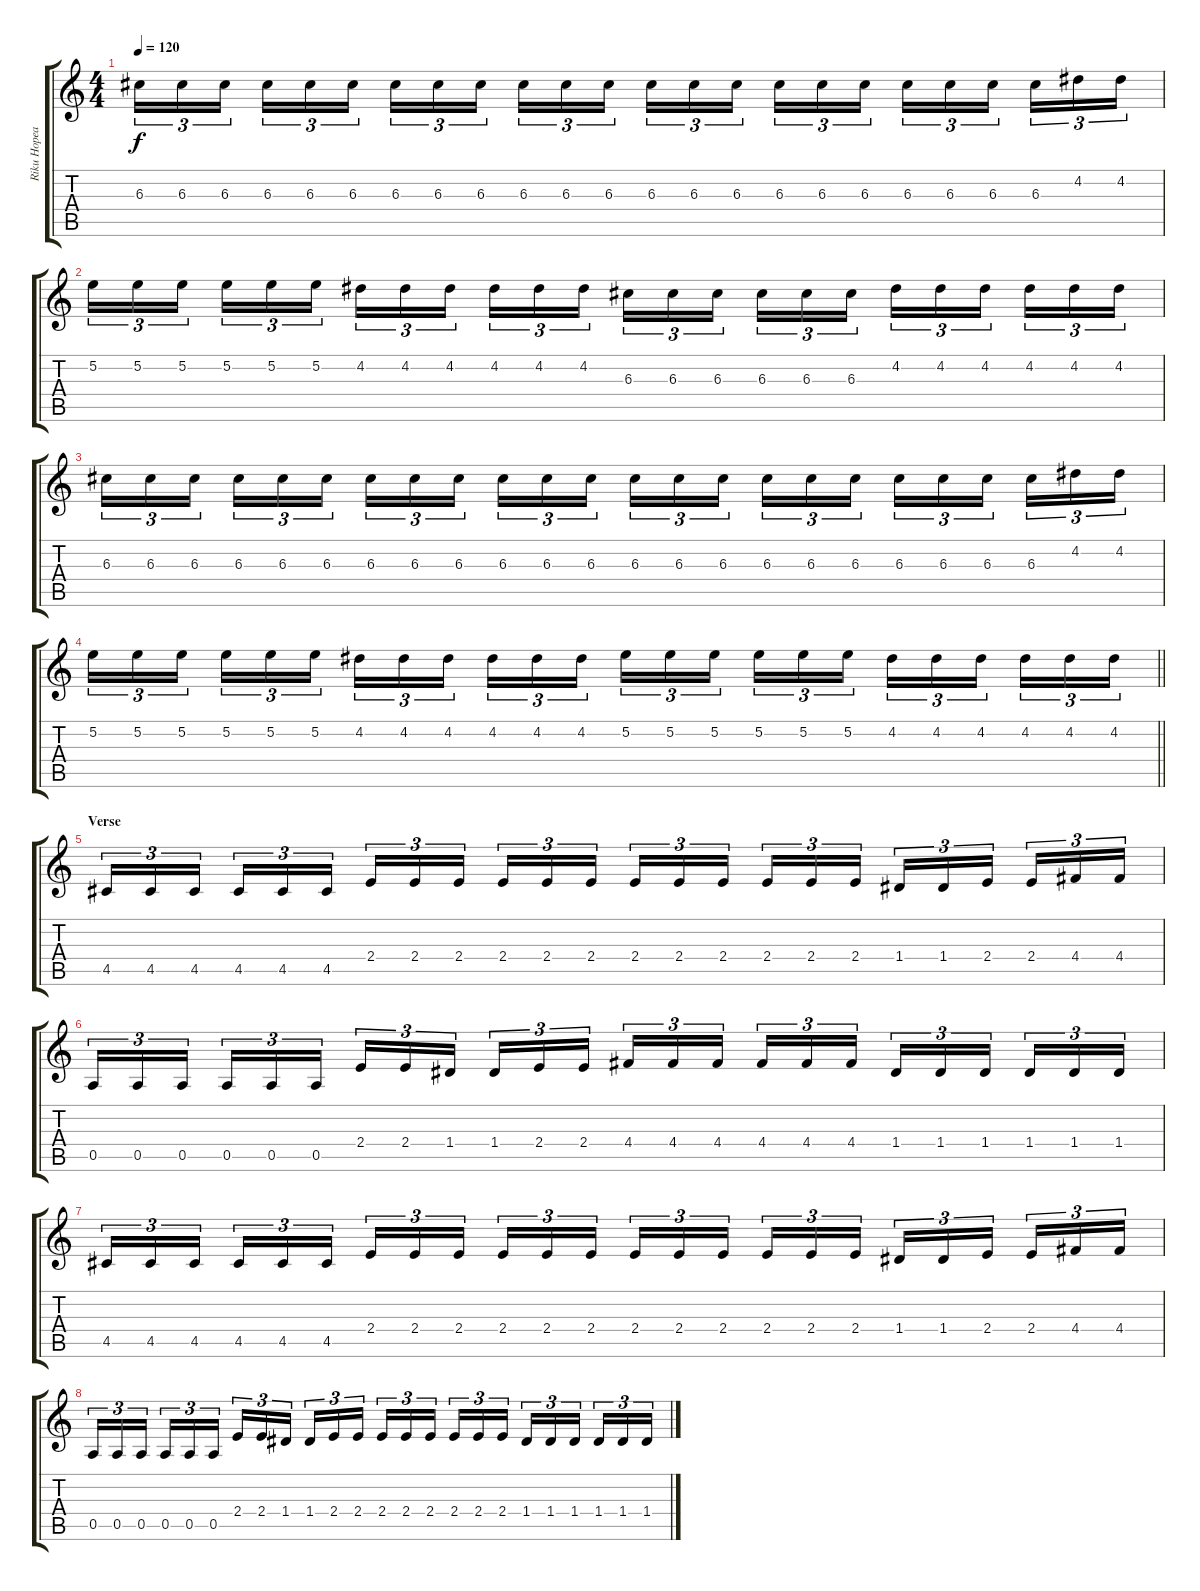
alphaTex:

\track ("Riku Hopeakoski" "Riku Hopea") {instrument distortionguitar}
\staff {score tabs}
\tuning (E4 B3 G3 D3 A2 E2) {hide}
\ts (4 4)
\tempo 120
\clef g2
\ks c
6.3.16{tu (3 2) dy f} 6.3.16{tu (3 2)} 6.3.16{tu (3 2) beam splitsecondary} 6.3.16{tu (3 2)} 6.3.16{tu (3 2)} 6.3.16{tu (3 2)} 6.3.16{tu (3 2)} 6.3.16{tu (3 2)} 6.3.16{tu (3 2) beam splitsecondary} 6.3.16{tu (3 2)} 6.3.16{tu (3 2)} 6.3.16{tu (3 2)} 6.3.16{tu (3 2)} 6.3.16{tu (3 2)} 6.3.16{tu (3 2) beam splitsecondary} 6.3.16{tu (3 2)} 6.3.16{tu (3 2)} 6.3.16{tu (3 2)} 6.3.16{tu (3 2)} 6.3.16{tu (3 2)} 6.3.16{tu (3 2) beam splitsecondary} 6.3.16{tu (3 2)} 4.2.16{tu (3 2)} 4.2.16{tu (3 2)} |
5.2.16{tu (3 2)} 5.2.16{tu (3 2)} 5.2.16{tu (3 2) beam splitsecondary} 5.2.16{tu (3 2)} 5.2.16{tu (3 2)} 5.2.16{tu (3 2)} 4.2.16{tu (3 2)} 4.2.16{tu (3 2)} 4.2.16{tu (3 2) beam splitsecondary} 4.2.16{tu (3 2)} 4.2.16{tu (3 2)} 4.2.16{tu (3 2)} 6.3.16{tu (3 2)} 6.3.16{tu (3 2)} 6.3.16{tu (3 2) beam splitsecondary} 6.3.16{tu (3 2)} 6.3.16{tu (3 2)} 6.3.16{tu (3 2)} 4.2.16{tu (3 2)} 4.2.16{tu (3 2)} 4.2.16{tu (3 2) beam splitsecondary} 4.2.16{tu (3 2)} 4.2.16{tu (3 2)} 4.2.16{tu (3 2)} |
6.3.16{tu (3 2)} 6.3.16{tu (3 2)} 6.3.16{tu (3 2) beam splitsecondary} 6.3.16{tu (3 2)} 6.3.16{tu (3 2)} 6.3.16{tu (3 2)} 6.3.16{tu (3 2)} 6.3.16{tu (3 2)} 6.3.16{tu (3 2) beam splitsecondary} 6.3.16{tu (3 2)} 6.3.16{tu (3 2)} 6.3.16{tu (3 2)} 6.3.16{tu (3 2)} 6.3.16{tu (3 2)} 6.3.16{tu (3 2) beam splitsecondary} 6.3.16{tu (3 2)} 6.3.16{tu (3 2)} 6.3.16{tu (3 2)} 6.3.16{tu (3 2)} 6.3.16{tu (3 2)} 6.3.16{tu (3 2) beam splitsecondary} 6.3.16{tu (3 2)} 4.2.16{tu (3 2)} 4.2.16{tu (3 2)} |
\barLineRight lightlight
5.2.16{tu (3 2)} 5.2.16{tu (3 2)} 5.2.16{tu (3 2) beam splitsecondary} 5.2.16{tu (3 2)} 5.2.16{tu (3 2)} 5.2.16{tu (3 2)} 4.2.16{tu (3 2)} 4.2.16{tu (3 2)} 4.2.16{tu (3 2) beam splitsecondary} 4.2.16{tu (3 2)} 4.2.16{tu (3 2)} 4.2.16{tu (3 2)} 5.2.16{tu (3 2)} 5.2.16{tu (3 2)} 5.2.16{tu (3 2) beam splitsecondary} 5.2.16{tu (3 2)} 5.2.16{tu (3 2)} 5.2.16{tu (3 2)} 4.2.16{tu (3 2)} 4.2.16{tu (3 2)} 4.2.16{tu (3 2) beam splitsecondary} 4.2.16{tu (3 2)} 4.2.16{tu (3 2)} 4.2.16{tu (3 2)} |
\section ("" "Verse")
4.5.16{tu (3 2)} 4.5.16{tu (3 2)} 4.5.16{tu (3 2) beam splitsecondary} 4.5.16{tu (3 2)} 4.5.16{tu (3 2)} 4.5.16{tu (3 2)} 2.4.16{tu (3 2)} 2.4.16{tu (3 2)} 2.4.16{tu (3 2) beam splitsecondary} 2.4.16{tu (3 2)} 2.4.16{tu (3 2)} 2.4.16{tu (3 2)} 2.4.16{tu (3 2)} 2.4.16{tu (3 2)} 2.4.16{tu (3 2) beam splitsecondary} 2.4.16{tu (3 2)} 2.4.16{tu (3 2)} 2.4.16{tu (3 2)} 1.4.16{tu (3 2)} 1.4.16{tu (3 2)} 2.4.16{tu (3 2) beam splitsecondary} 2.4.16{tu (3 2)} 4.4.16{tu (3 2)} 4.4.16{tu (3 2)} |
0.5.16{tu (3 2)} 0.5.16{tu (3 2)} 0.5.16{tu (3 2) beam splitsecondary} 0.5.16{tu (3 2)} 0.5.16{tu (3 2)} 0.5.16{tu (3 2)} 2.4.16{tu (3 2)} 2.4.16{tu (3 2)} 1.4.16{tu (3 2) beam splitsecondary} 1.4.16{tu (3 2)} 2.4.16{tu (3 2)} 2.4.16{tu (3 2)} 4.4.16{tu (3 2)} 4.4.16{tu (3 2)} 4.4.16{tu (3 2) beam splitsecondary} 4.4.16{tu (3 2)} 4.4.16{tu (3 2)} 4.4.16{tu (3 2)} 1.4.16{tu (3 2)} 1.4.16{tu (3 2)} 1.4.16{tu (3 2) beam splitsecondary} 1.4.16{tu (3 2)} 1.4.16{tu (3 2)} 1.4.16{tu (3 2)} |
4.5.16{tu (3 2)} 4.5.16{tu (3 2)} 4.5.16{tu (3 2) beam splitsecondary} 4.5.16{tu (3 2)} 4.5.16{tu (3 2)} 4.5.16{tu (3 2)} 2.4.16{tu (3 2)} 2.4.16{tu (3 2)} 2.4.16{tu (3 2) beam splitsecondary} 2.4.16{tu (3 2)} 2.4.16{tu (3 2)} 2.4.16{tu (3 2)} 2.4.16{tu (3 2)} 2.4.16{tu (3 2)} 2.4.16{tu (3 2) beam splitsecondary} 2.4.16{tu (3 2)} 2.4.16{tu (3 2)} 2.4.16{tu (3 2)} 1.4.16{tu (3 2)} 1.4.16{tu (3 2)} 2.4.16{tu (3 2) beam splitsecondary} 2.4.16{tu (3 2)} 4.4.16{tu (3 2)} 4.4.16{tu (3 2)} |
0.5.16{tu (3 2)} 0.5.16{tu (3 2)} 0.5.16{tu (3 2) beam splitsecondary} 0.5.16{tu (3 2)} 0.5.16{tu (3 2)} 0.5.16{tu (3 2)} 2.4.16{tu (3 2)} 2.4.16{tu (3 2)} 1.4.16{tu (3 2) beam splitsecondary} 1.4.16{tu (3 2)} 2.4.16{tu (3 2)} 2.4.16{tu (3 2)} 2.4.16{tu (3 2)} 2.4.16{tu (3 2)} 2.4.16{tu (3 2) beam splitsecondary} 2.4.16{tu (3 2)} 2.4.16{tu (3 2)} 2.4.16{tu (3 2)} 1.4.16{tu (3 2)} 1.4.16{tu (3 2)} 1.4.16{tu (3 2) beam splitsecondary} 1.4.16{tu (3 2)} 1.4.16{tu (3 2)} 1.4.16{tu (3 2)}
